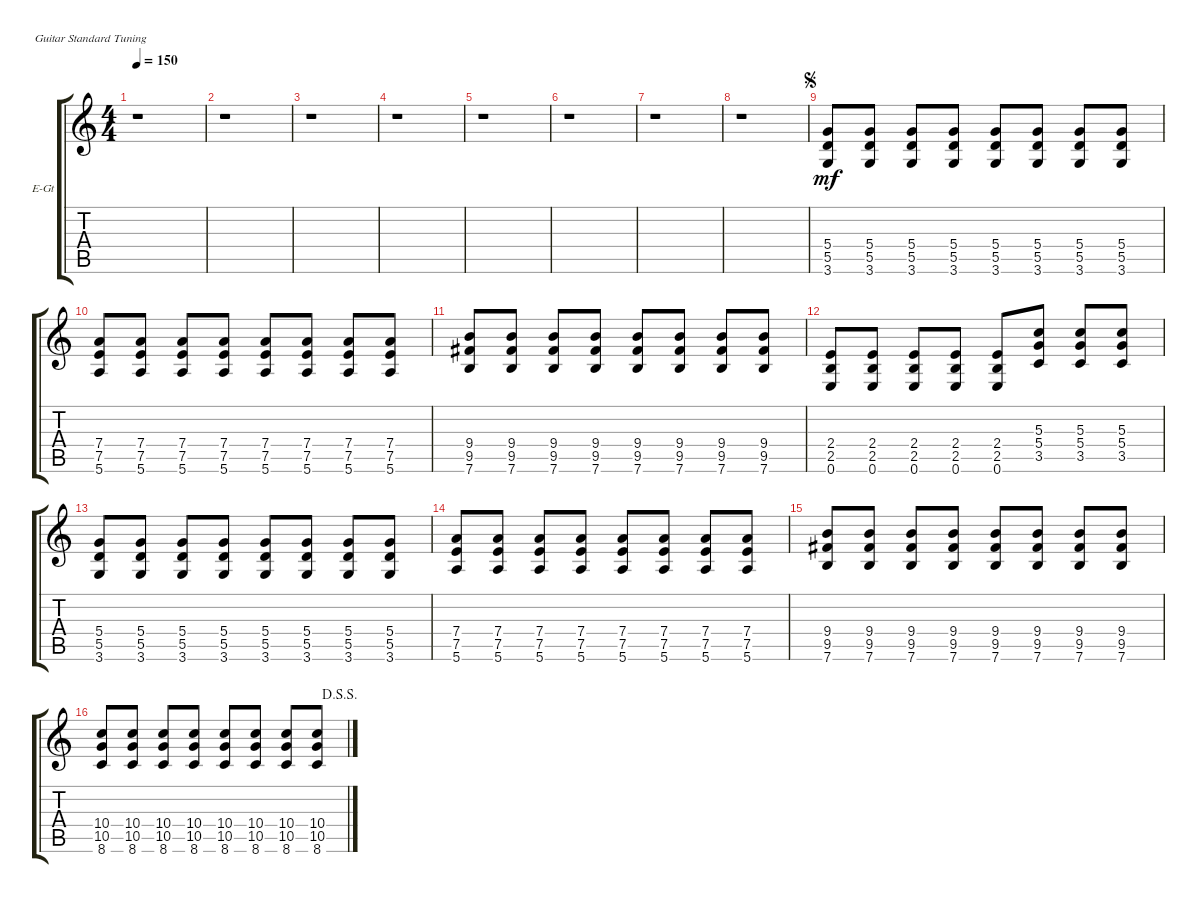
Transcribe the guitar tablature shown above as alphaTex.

\bracketExtendMode groupsimilarinstruments
\firstSystemTrackNameOrientation horizontal
\otherSystemsTrackNameOrientation horizontal
\track ("Electric Guitar 1" "E-Gt") {instrument distortionguitar}
\staff {score tabs}
\tuning (E4 B3 G3 D3 A2 E2)
\ts (4 4)
\tempo 150
\clef g2
\ks c
r.1{dy mf instrument distortionguitar} |
r.1 |
r.1 |
r.1 |
r.1 |
r.1 |
r.1 |
r.1 |
\jump segno
(3.6 5.5 5.4).8 (3.6 5.5 5.4).8 (3.6 5.5 5.4).8 (3.6 5.5 5.4).8 (3.6 5.5 5.4).8 (3.6 5.5 5.4).8 (3.6 5.5 5.4).8 (3.6 5.5 5.4).8 |
(5.6 7.5 7.4).8 (5.6 7.5 7.4).8 (5.6 7.5 7.4).8 (5.6 7.5 7.4).8 (5.6 7.5 7.4).8 (5.6 7.5 7.4).8 (5.6 7.5 7.4).8 (5.6 7.5 7.4).8 |
(7.6 9.5 9.4).8 (7.6 9.5 9.4).8 (7.6 9.5 9.4).8 (7.6 9.5 9.4).8 (7.6 9.5 9.4).8 (7.6 9.5 9.4).8 (7.6 9.5 9.4).8 (7.6 9.5 9.4).8 |
(0.6 2.5 2.4).8 (0.6 2.5 2.4).8 (0.6 2.5 2.4).8 (0.6 2.5 2.4).8 (2.5 2.4 0.6).8 (3.5 5.4 5.3).8 (3.5 5.4 5.3).8 (3.5 5.4 5.3).8 |
(3.6 5.5 5.4).8 (3.6 5.5 5.4).8 (3.6 5.5 5.4).8 (3.6 5.5 5.4).8 (3.6 5.5 5.4).8 (3.6 5.5 5.4).8 (3.6 5.5 5.4).8 (3.6 5.5 5.4).8 |
(5.6 7.5 7.4).8 (5.6 7.5 7.4).8 (5.6 7.5 7.4).8 (5.6 7.5 7.4).8 (5.6 7.5 7.4).8 (5.6 7.5 7.4).8 (5.6 7.5 7.4).8 (5.6 7.5 7.4).8 |
(7.6 9.5 9.4).8 (7.6 9.5 9.4).8 (7.6 9.5 9.4).8 (7.6 9.5 9.4).8 (7.6 9.5 9.4).8 (7.6 9.5 9.4).8 (7.6 9.5 9.4).8 (7.6 9.5 9.4).8 |
\jump dalsegnosegno
(8.6 10.5 10.4).8 (8.6 10.5 10.4).8 (8.6 10.5 10.4).8 (8.6 10.5 10.4).8 (8.6 10.5 10.4).8 (8.6 10.5 10.4).8 (8.6 10.5 10.4).8 (8.6 10.5 10.4).8
